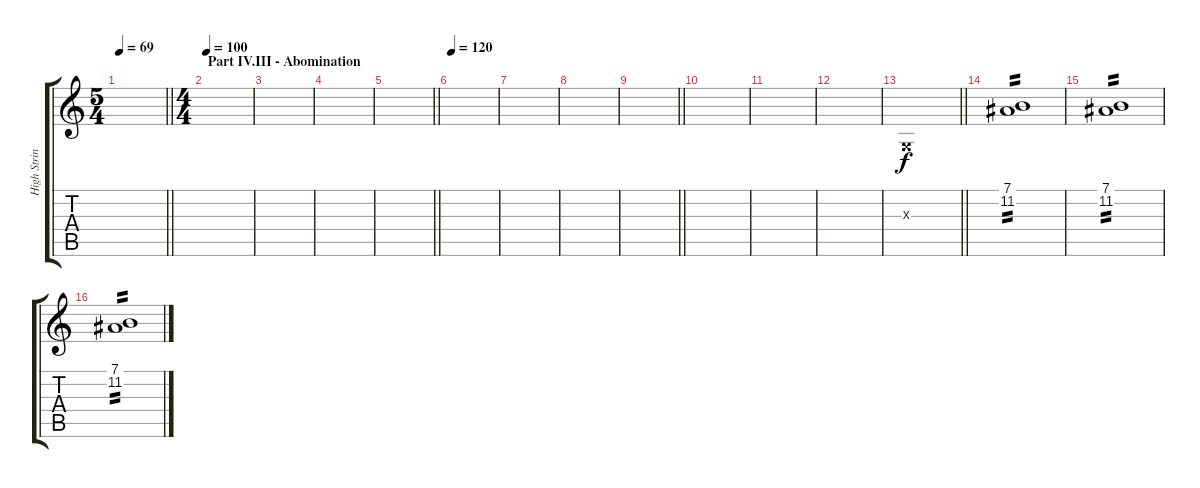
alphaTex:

\track ("High Strings Standard" "High Strin") {instrument stringensemble1}
\staff {score tabs}
\tuning (E4 B3 G3 D3 A2 E2) {hide}
\ts (5 4)
\tempo 69
\clef g2
\barLineRight lightlight
\ks c
|
\ts (4 4)
\section ("" "Part IV.III - Abomination")
\tempo 100
|
|
|
\barLineRight lightlight
|
\tempo 120
|
|
|
\barLineRight lightlight
|
\section ("" "")
|
|
|
\barLineRight lightlight
0.3{x}.1{volume 0} |
(7.1 11.2).1{tp 2 volume 16} |
(7.1 11.2).1{tp 2} |
(7.1 11.2).1{tp 2}
